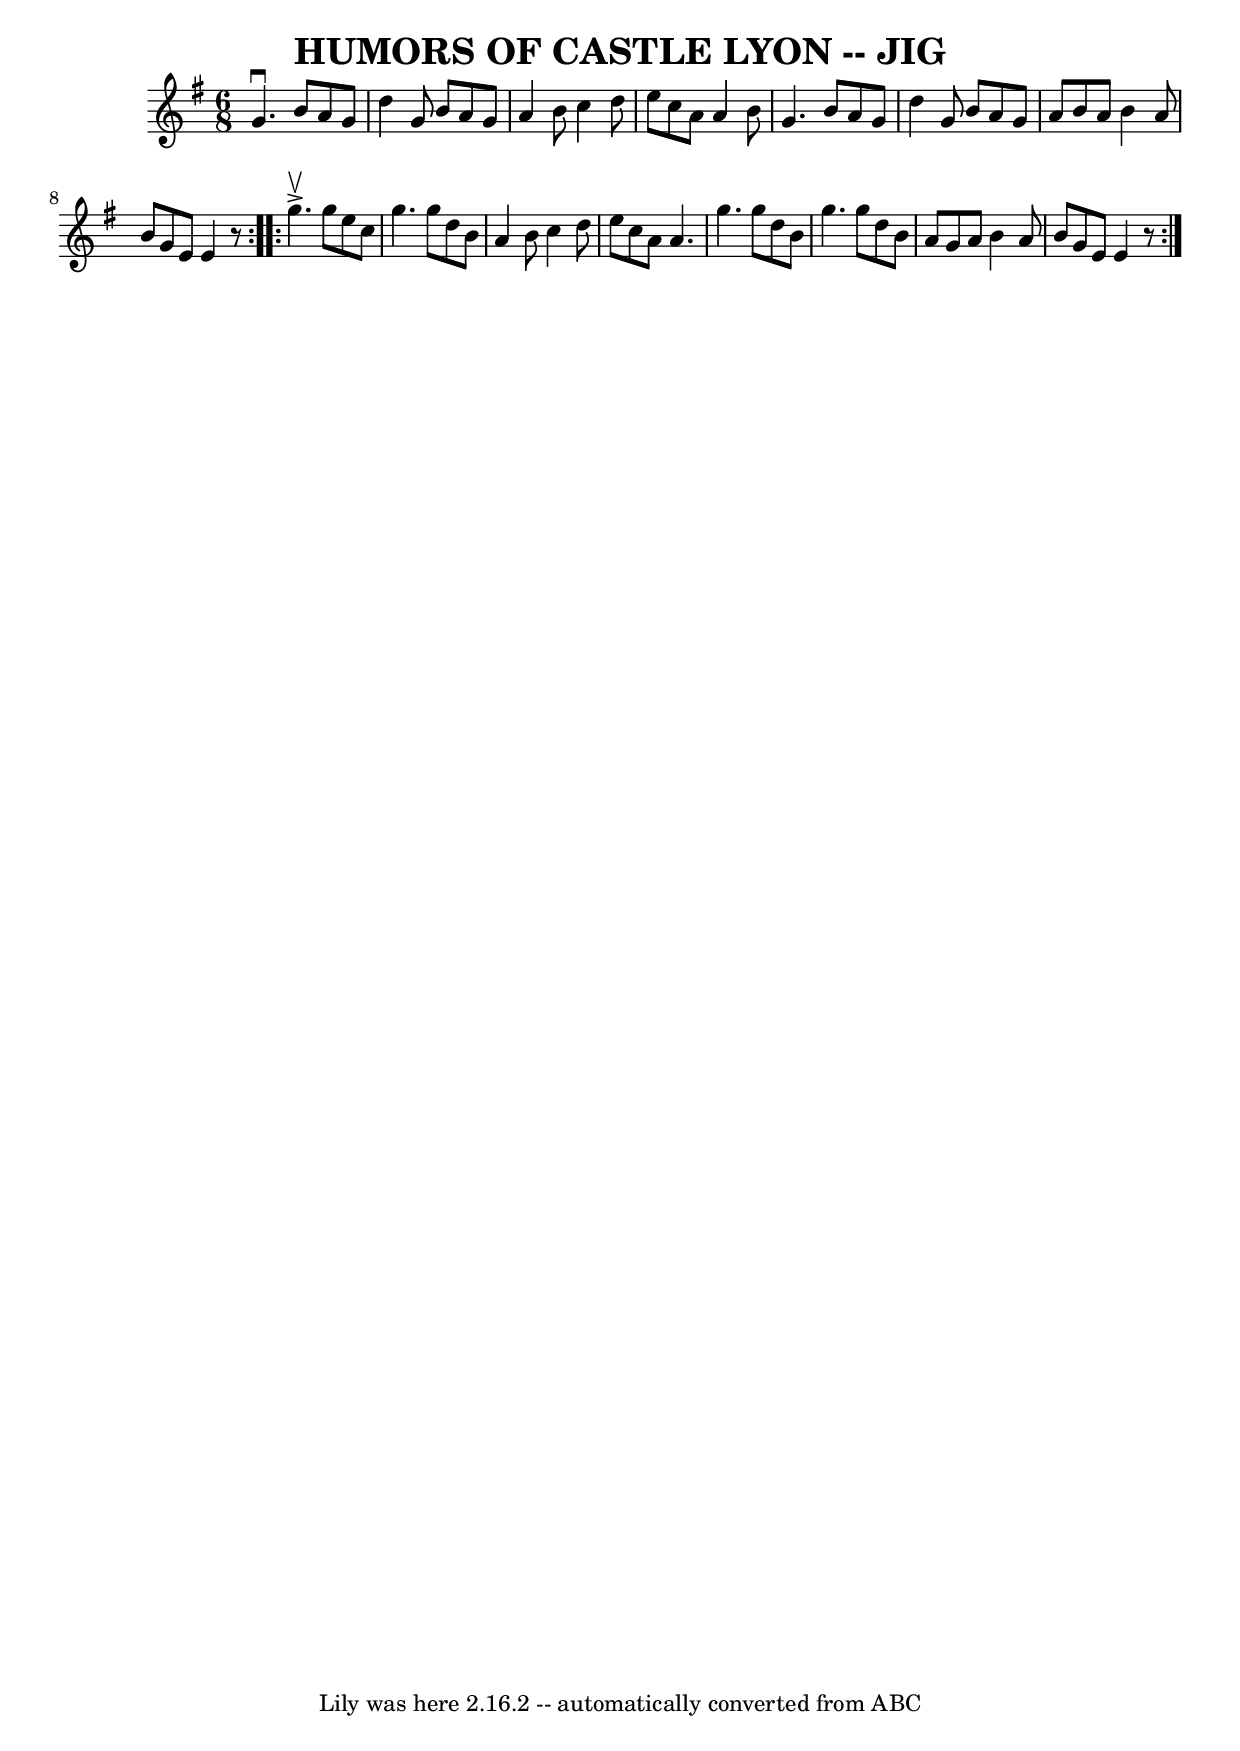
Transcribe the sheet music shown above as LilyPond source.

\version "2.7.40"
\include "Mammoth.ily"
\header {
	%% book = "Ryan's Mammoth Collection of Fiddle Tunes"
	crossRefNumber = "1"
	footnotes = ""
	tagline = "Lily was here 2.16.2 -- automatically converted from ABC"
	title = "HUMORS OF CASTLE LYON -- JIG"
}
voicedefault =  {


\repeat volta 2 {
\time 6/8 
\key g \major g'4.^\downbow b'8 a'8 g'8    |
 d''4 
 g'8 b'8 a'8 g'8    |
 a'4 b'8 c''4 d''8    
|
 e''8 c''8 a'8 a'4 b'8        |
 g'4. b'8    
a'8 g'8    |
 d''4 g'8 b'8 a'8 g'8    |
 a'8    
b'8 a'8 b'4 a'8    |
 b'8 g'8 e'8 e'4    r8   }     
\repeat volta 2 { g''4.^\upbow^\accent g''8 e''8 c''8    |
   
g''4. g''8 d''8 b'8    |
 a'4 b'8 c''4 d''8    
|
 e''8 c''8 a'8 a'4.        |
 g''4. g''8 d''8  
 b'8    |
 g''4. g''8 d''8 b'8    |
 a'8 g'8    
a'8 b'4 a'8    |
 b'8 g'8 e'8 e'4    r8   }   
}

\score{
    <<

	\context Staff="default"
	{
	    \voicedefault 
	}

    >>
	\layout {
	}
	\midi {}
}
